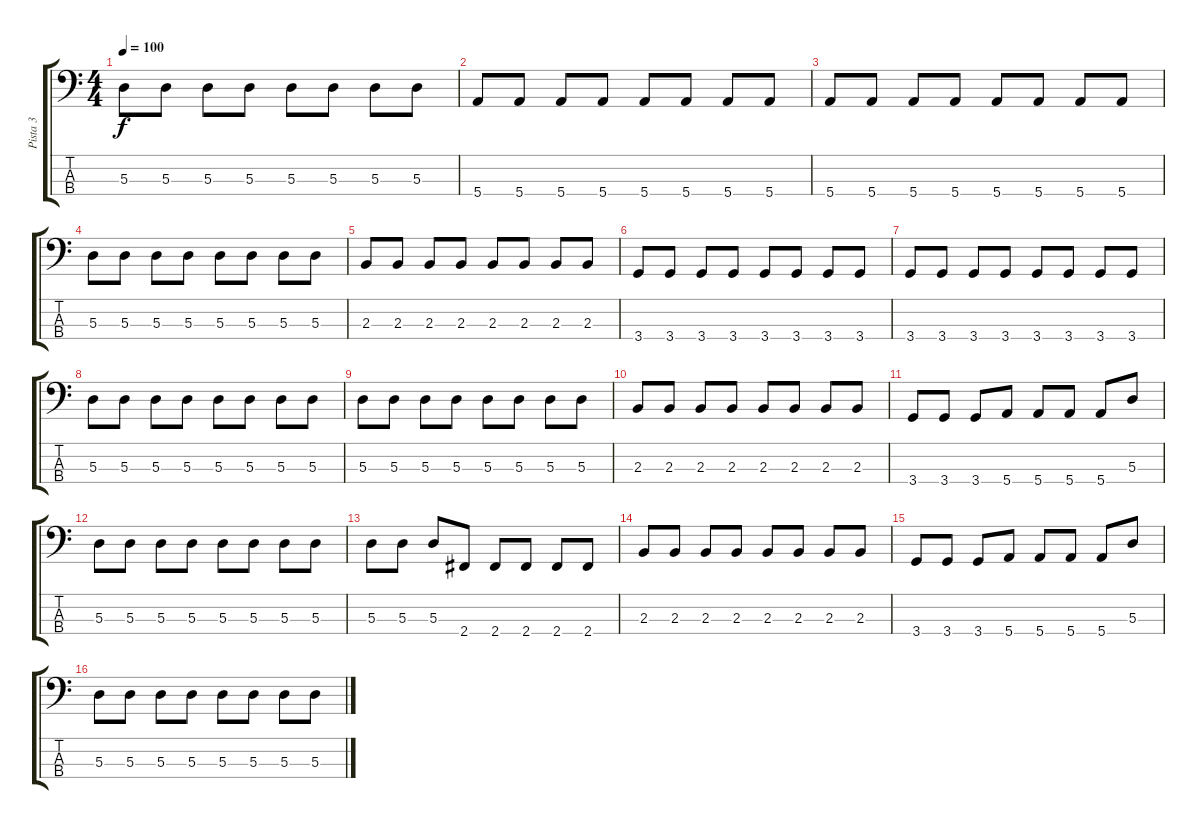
\track ("Pista 3" "Pista 3") {instrument electricbasspick}
\staff {score tabs}
\tuning (G2 D2 A1 E1) {hide}
\ts (4 4)
\tempo 100
\clef f4
\ks c
5.3.8{dy f} 5.3.8 5.3.8 5.3.8 5.3.8 5.3.8 5.3.8 5.3.8 |
5.4.8 5.4.8 5.4.8 5.4.8 5.4.8 5.4.8 5.4.8 5.4.8 |
5.4.8 5.4.8 5.4.8 5.4.8 5.4.8 5.4.8 5.4.8 5.4.8 |
5.3.8 5.3.8 5.3.8 5.3.8 5.3.8 5.3.8 5.3.8 5.3.8 |
2.3.8 2.3.8 2.3.8 2.3.8 2.3.8 2.3.8 2.3.8 2.3.8 |
3.4.8 3.4.8 3.4.8 3.4.8 3.4.8 3.4.8 3.4.8 3.4.8 |
3.4.8 3.4.8 3.4.8 3.4.8 3.4.8 3.4.8 3.4.8 3.4.8 |
5.3.8 5.3.8 5.3.8 5.3.8 5.3.8 5.3.8 5.3.8 5.3.8 |
5.3.8 5.3.8 5.3.8 5.3.8 5.3.8 5.3.8 5.3.8 5.3.8 |
2.3.8 2.3.8 2.3.8 2.3.8 2.3.8 2.3.8 2.3.8 2.3.8 |
3.4.8 3.4.8 3.4.8 5.4.8 5.4.8 5.4.8 5.4.8 5.3.8 |
5.3.8 5.3.8 5.3.8 5.3.8 5.3.8 5.3.8 5.3.8 5.3.8 |
5.3.8 5.3.8 5.3.8 2.4.8 2.4.8 2.4.8 2.4.8 2.4.8 |
2.3.8 2.3.8 2.3.8 2.3.8 2.3.8 2.3.8 2.3.8 2.3.8 |
3.4.8 3.4.8 3.4.8 5.4.8 5.4.8 5.4.8 5.4.8 5.3.8 |
5.3.8 5.3.8 5.3.8 5.3.8 5.3.8 5.3.8 5.3.8 5.3.8
